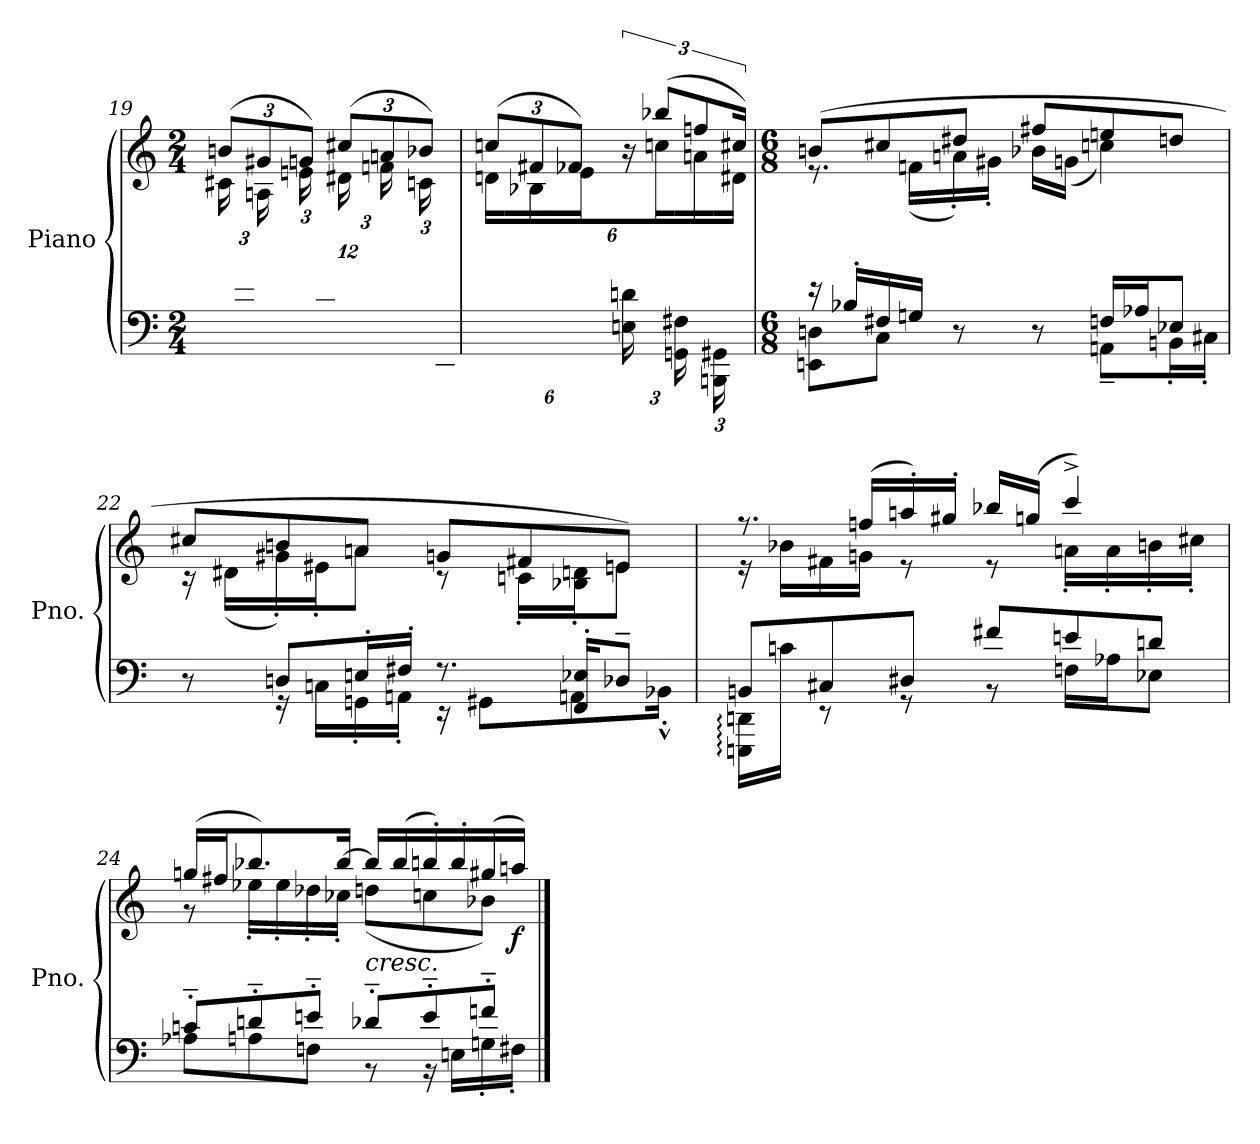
**kern	**kern	**dynam
*part1	*part1	*part1
*staff2	*staff1	*staff1/2
*I"Piano	*	*
*I'Pno.	*	*
*clefF4	*clefG2	*
*k[]	*k[]	*
*M2/4	*M2/4	*
*	*Xbrackettup	*
=19	=19	=19
*	*^	*
24ryy	(>12bn/L	24c#X\LL	.
24Fn/ 24e-X/	.	24ryy	.
24ryy	12g#X/	24An\	.
24BB-X/ 24G-X/	.	24ryy	.
24ryy	12gn/J)	24en\	.
24Dn/ 24cn/JJ	.	24ryy	.
24ryy	(>12cc#X/L	24d#X\LL	.
24BBn/ 24G#X/	.	24ryy	.
24ryy	12an/	24fn\	.
24GGn/ 24F#X/	.	24ryy	.
24ryy	12b-X/J)	24cn\	.
24EEn/ 24Dn/JJ	.	24ryy	.
!!LO:LB:g=z	!!
=20	=20	=20	=20
24ryy	(>12ccn/L	24dn\LL	.
24GGn\ 24En\	.	24ryy	.
24ryy	12f#X/	24B-X\	.
24AAn\ 24G#X\	.	24ryy	.
24ryy	12f-X/J)	24e\	.
24C#X\ 24Bn\JJ	.	12ryy	.
*Xbrackettup	*brackettup	*	*
24En\ 24dn\LL	24r	.	.
24ryy	(>12bb-X/L	24ccn\	.
24GGn\ 24F#X\	.	24ryy	.
24ryy	12ffn/	24an\	.
24BBBn\ 24GG#X\	.	24ryy	.
24ryy	24cc#X/Jk)	24d#X\JJ	.
=21	=21	=21	=21
*M6/8	*M6/8	*	*
*^	*	*	*
16r	8EEn\ 8Dn\L	(>8bn/L	8.r	.
16B-X'/LL	.	.	.	.
16F#X/	8C\J	8cc#X/	.	.
16Gn/JJ	.	.	(<16fn\LL	.
8r	4ryy	8dd#X/J	16an'\)	.
.	.	.	16g#X'\JJ	.
8r	.	8ff#X/L	16b-X\LL	.
.	.	.	(<16gn\JJ	.
16Fn/LL	8AAn~\L	8een/	4ccn\)	.
16A-X/J	.	.	.	.
8E-X/J	16BBn'\L	8ddn/J	.	.
.	16C#X'\JJ	.	.	.
!!LO:LB:g=z	!!
=22	=22	=22	=22	=22
8r	8ryy	8cc#X/L	16r	.
.	.	.	(<16d#X\LL	.
8Dn/L	16r	8bn/	16g#X'\)	.
.	16Cn\LL	.	16e#X'\J	.
16En'/L	16GGn'\	8an/J	8a\J	.
16F#X'/JJ	16AAn'\JJ	.	.	.
8.r	16r	8gn/L	8r	.
.	8GG#X\L	.	.	.
.	.	8f#X/	16cn'\LL	.
16FF/' 16E-X/'KL	8AAn\	.	16B-X\' 16dn\'J	.
8D-X~/J	.	8en/J)	8e\J	.
.	16BB-X'^^\Jk	.	.	.
=23	=23	=23	=23	=23
8BBn/L	16EEEn\: 16DDn\:LL	8.r	16r	.
.	16cn\JJ	.	16b-X\LL	.
8C#X/	8r	.	16f#X\	.
.	.	(>16ffn/LL	16gn\JJ	.
8D#X/J	8r	16aan'/)	8r	.
.	.	16gg#X'/JJ	.	.
8f#X/L	8r	16bb-X/LL	8r	.
.	.	(>16ggn/JJ	.	.
8en/	16Fn\LL	4ccc^/)	16an'\LL	.
.	16A-X\J	.	16a'\	.
8dn/J	8E-X\J	.	16bn'\	.
.	.	.	16cc#X'\JJ	.
!!LO:LB:g=z	!!
=24	=24	=24	=24	=24
8cn~'/L	8A-X\L	(>16ggn/LL	8r	.
.	.	16ff#X/J	.	.
8dn~'/	8An\	8.bb-X/)	16ee-X'\LL	.
.	.	.	16ee-'\	.
8en~'/J	8Fn\J	.	16dd-X'\	.
.	.	[16bb-/Jk	16cc-X'\JJ	.
!	!	!	!	!LO:HP:b
8d-X~'/L	8r	16bb-/LL]	(<8ddn\L	<
.	.	(>16bb-/	.	.
8e~'/	16r	16bbn'/)	8ccn\	.
.	16En\LL	16bb'/	.	.
8fn~'/J	16Gn'\	(>16gg#X/	8b-X\J)	.
!	!	!	!	!LO:DY:b
.	16F#X'\JJ	16aan/JJ)	.	f
*v	*v	*	*	*
*	*v	*v	*
.	.	[
==	==	==
*-	*-	*-
